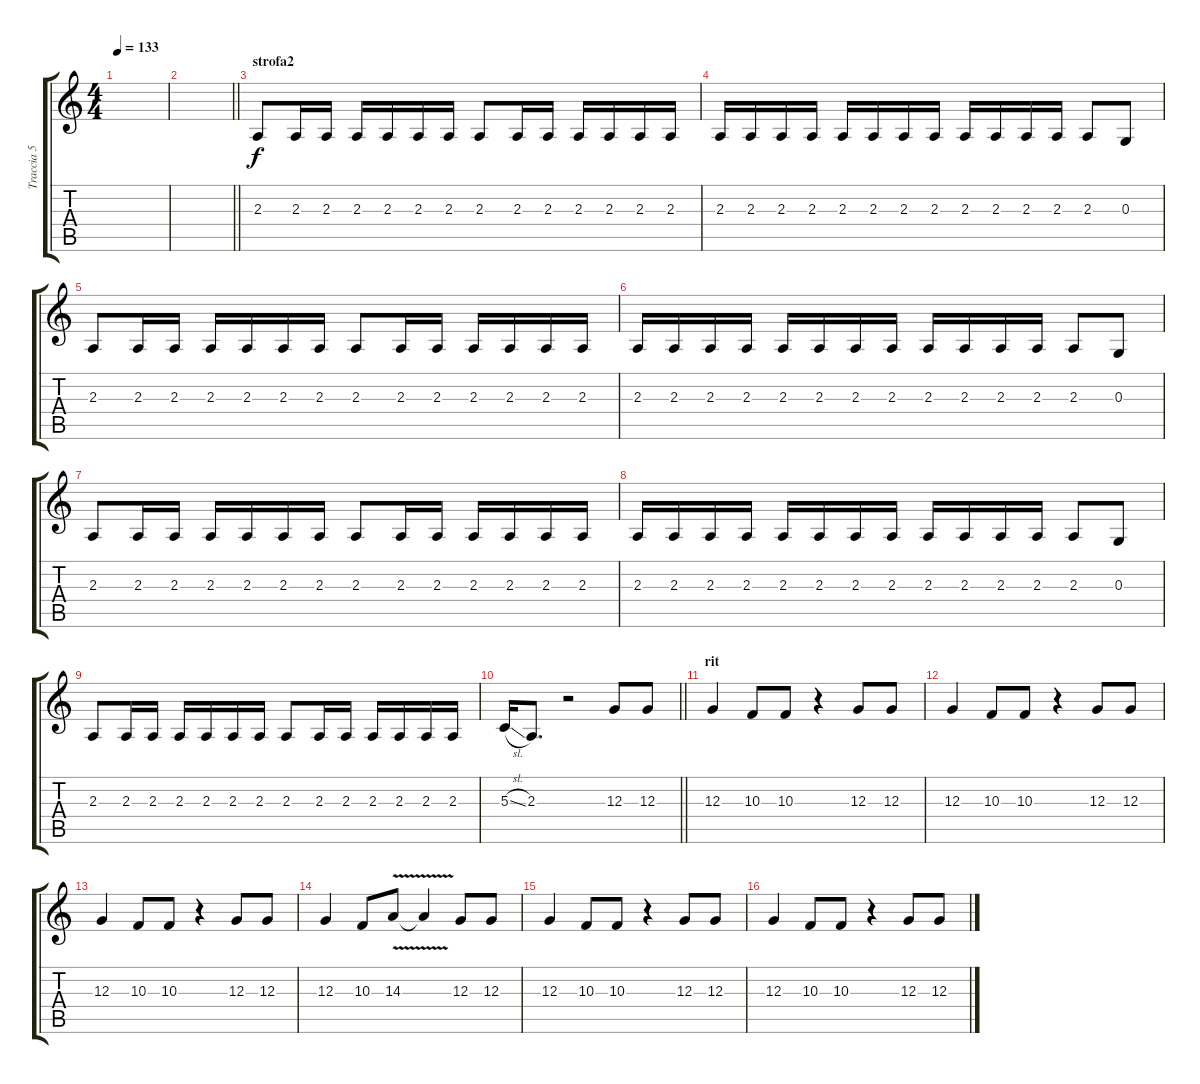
\track ("Traccia 5" "Traccia 5") {instrument lead2sawtooth}
\staff {score tabs}
\tuning (E4 B3 G3 D3 A2 E2) {hide}
\ts (4 4)
\tempo 133
\clef g2
\ks c
|
\barLineRight lightlight
|
\section ("" "strofa2")
2.3.8 2.3.16 2.3.16 2.3.16 2.3.16 2.3.16 2.3.16 2.3.8 2.3.16 2.3.16 2.3.16 2.3.16 2.3.16 2.3.16 |
2.3.16 2.3.16 2.3.16 2.3.16 2.3.16 2.3.16 2.3.16 2.3.16 2.3.16 2.3.16 2.3.16 2.3.16 2.3.8 0.3.8 |
2.3.8 2.3.16 2.3.16 2.3.16 2.3.16 2.3.16 2.3.16 2.3.8 2.3.16 2.3.16 2.3.16 2.3.16 2.3.16 2.3.16 |
2.3.16 2.3.16 2.3.16 2.3.16 2.3.16 2.3.16 2.3.16 2.3.16 2.3.16 2.3.16 2.3.16 2.3.16 2.3.8 0.3.8 |
2.3.8 2.3.16 2.3.16 2.3.16 2.3.16 2.3.16 2.3.16 2.3.8 2.3.16 2.3.16 2.3.16 2.3.16 2.3.16 2.3.16 |
2.3.16 2.3.16 2.3.16 2.3.16 2.3.16 2.3.16 2.3.16 2.3.16 2.3.16 2.3.16 2.3.16 2.3.16 2.3.8 0.3.8 |
2.3.8 2.3.16 2.3.16 2.3.16 2.3.16 2.3.16 2.3.16 2.3.8 2.3.16 2.3.16 2.3.16 2.3.16 2.3.16 2.3.16 |
\barLineRight lightlight
5.3{sl}.16 2.3.8{d} r.2 12.3.8 12.3.8 |
\section ("" "rit")
12.3.4 10.3.8 10.3.8 r.4 12.3.8 12.3.8 |
12.3.4 10.3.8 10.3.8 r.4 12.3.8 12.3.8 |
12.3.4 10.3.8 10.3.8 r.4 12.3.8 12.3.8 |
12.3.4 10.3.8 14.3{v}.8 14.3{t}.4 12.3.8 12.3.8 |
12.3.4 10.3.8 10.3.8 r.4 12.3.8 12.3.8 |
12.3.4 10.3.8 10.3.8 r.4 12.3.8 12.3.8
